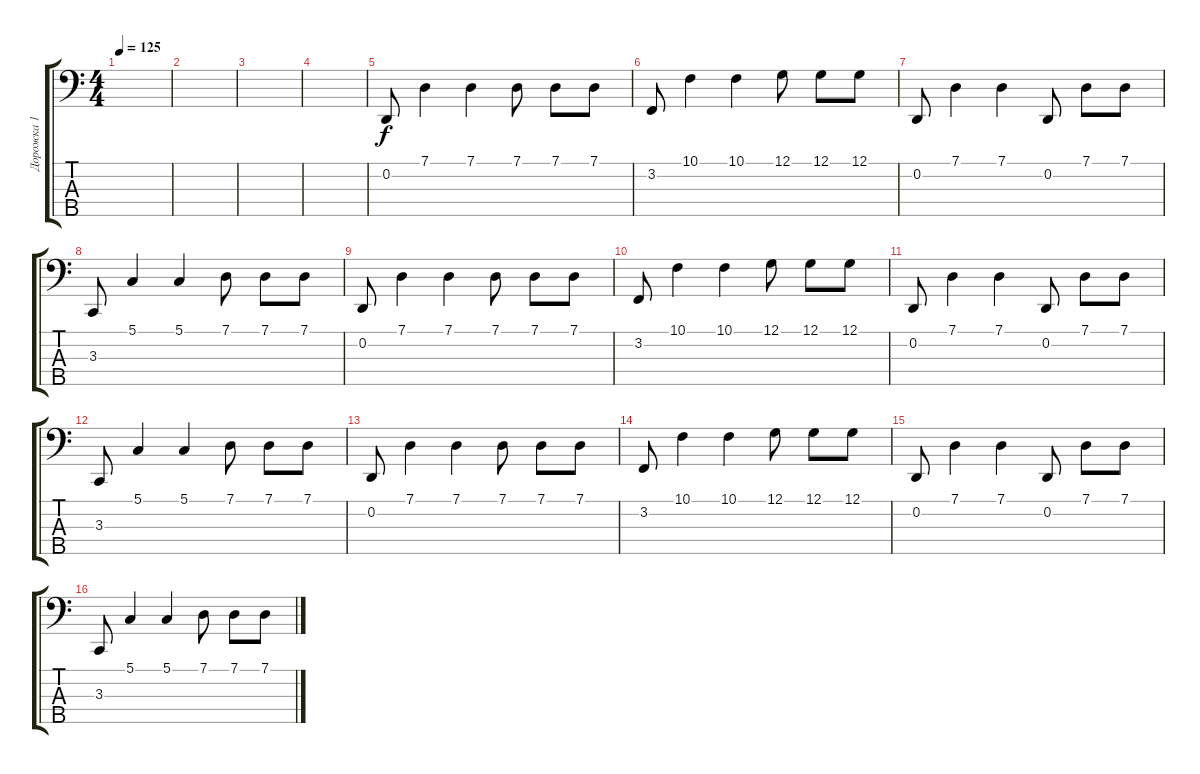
\track ("Дорожка 1" "Дорожка 1") {instrument lead2sawtooth}
\staff {score tabs}
\tuning (G2 D2 A1 E1 B0) {hide}
\ts (4 4)
\tempo 125
\clef f4
\ks c
|
|
|
|
0.2.8 7.1.4 7.1.4 7.1.8 7.1.8 7.1.8 |
3.2.8 10.1.4 10.1.4 12.1.8 12.1.8 12.1.8 |
0.2.8 7.1.4 7.1.4 0.2.8 7.1.8 7.1.8 |
3.3.8 5.1.4 5.1.4 7.1.8 7.1.8 7.1.8 |
0.2.8 7.1.4 7.1.4 7.1.8 7.1.8 7.1.8 |
3.2.8 10.1.4 10.1.4 12.1.8 12.1.8 12.1.8 |
0.2.8 7.1.4 7.1.4 0.2.8 7.1.8 7.1.8 |
3.3.8 5.1.4 5.1.4 7.1.8 7.1.8 7.1.8 |
0.2.8 7.1.4 7.1.4 7.1.8 7.1.8 7.1.8 |
3.2.8 10.1.4 10.1.4 12.1.8 12.1.8 12.1.8 |
0.2.8 7.1.4 7.1.4 0.2.8 7.1.8 7.1.8 |
3.3.8 5.1.4 5.1.4 7.1.8 7.1.8 7.1.8
